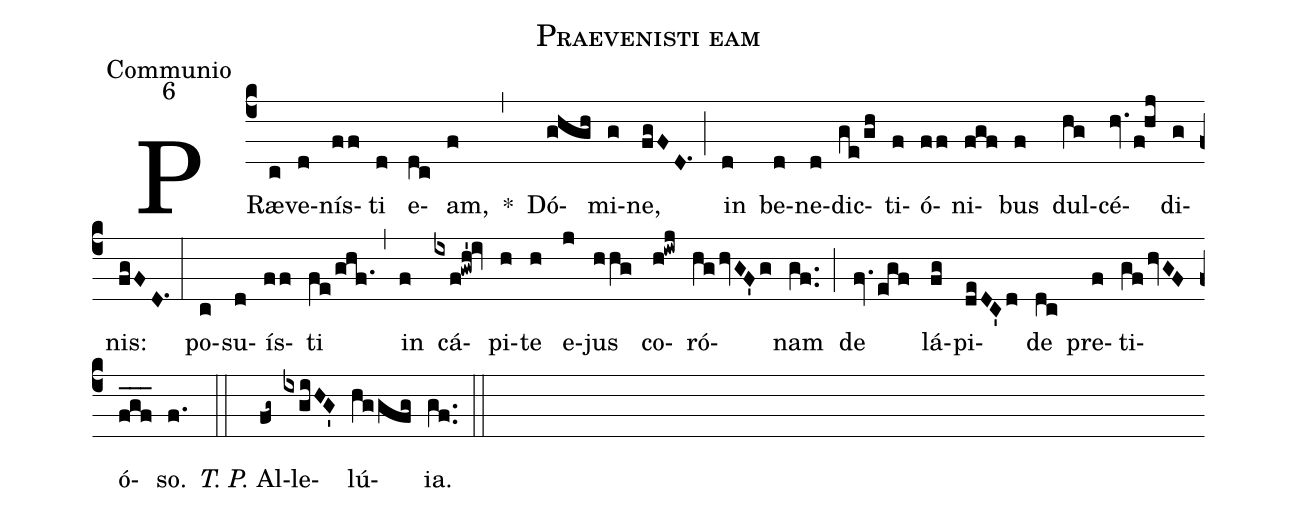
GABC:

name: Praevenisti eam;
office-part: Communio;
mode: 6;
%%
(c4) PRæ(c)ve(d)nís(ff)ti(d) e(dc)am,(f) *(,) Dó(ghgh)mi(g)ne,(fgFD.1) (;) in(d) be(d)ne(d)dic(ge/gh)ti(f)ó(ff)ni(fgf)bus(f) dul(hg)cé(hv.f!hj)di(g)nis:(fgFD.1) (:)
po(c)su(d)ís(ff)ti(fe/ghf.1) (,) in(f) cá(ixf!gwh'!iv)pi(h)te(h) e(j)jus(hhg) co(h!iwj)ró(hg/hvGF'g)nam(gf..) (;) de(fv.egf) lá(fg)pi(deDC'd)de(dc) pre(f)ti(gfhvGF)ó(f_g_f_)so.(f.) (::)
<i>T. P.</i> Al(fg~)le(ixgiHG')lú(hggfg)ia.(gf..) (::)
